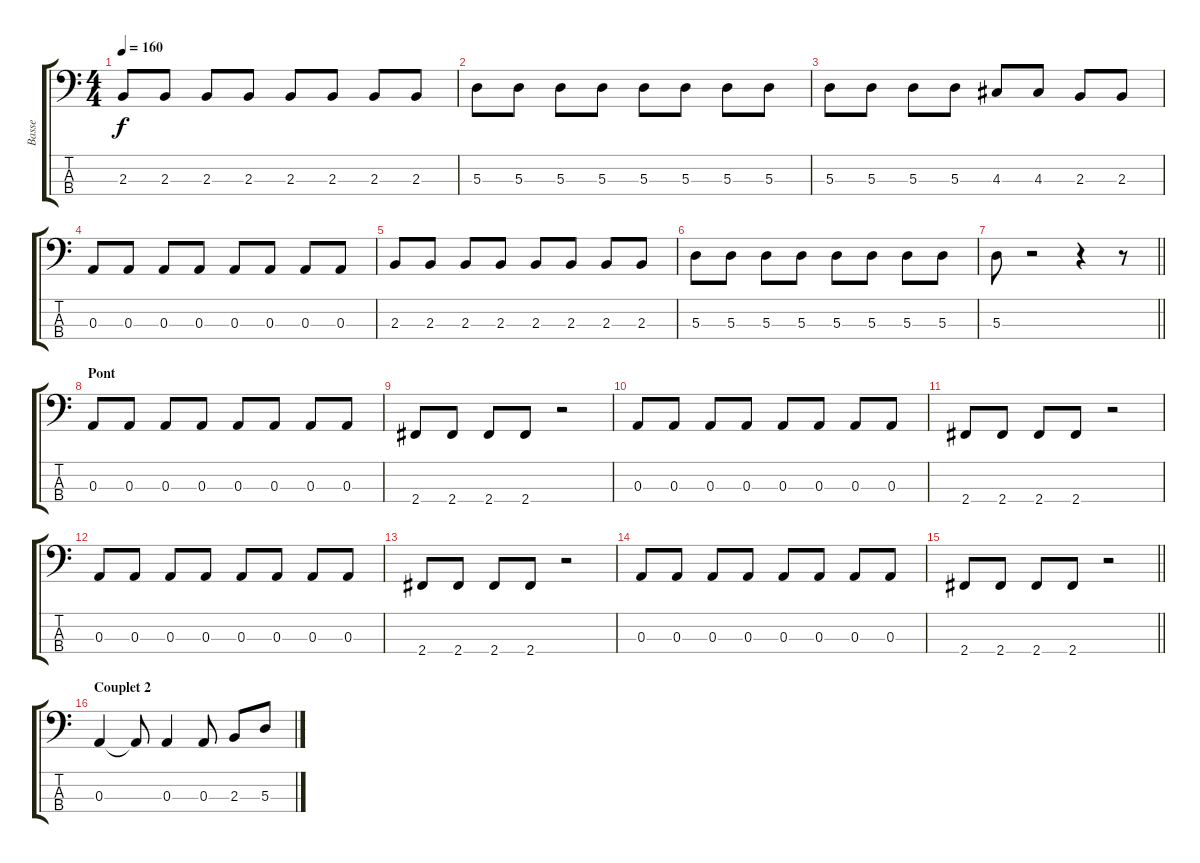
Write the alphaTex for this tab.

\track ("Basse" "Basse") {instrument electricbassfinger}
\staff {score tabs}
\tuning (G2 D2 A1 E1) {hide}
\ts (4 4)
\tempo 160
\clef f4
\ks c
2.3.8{dy f} 2.3.8 2.3.8 2.3.8 2.3.8 2.3.8 2.3.8 2.3.8 |
5.3.8 5.3.8 5.3.8 5.3.8 5.3.8 5.3.8 5.3.8 5.3.8 |
5.3.8 5.3.8 5.3.8 5.3.8 4.3.8 4.3.8 2.3.8 2.3.8 |
0.3.8 0.3.8 0.3.8 0.3.8 0.3.8 0.3.8 0.3.8 0.3.8 |
2.3.8 2.3.8 2.3.8 2.3.8 2.3.8 2.3.8 2.3.8 2.3.8 |
5.3.8 5.3.8 5.3.8 5.3.8 5.3.8 5.3.8 5.3.8 5.3.8 |
\barLineRight lightlight
5.3.8 r.2 r.4 r.8 |
\section ("" "Pont")
0.3.8 0.3.8 0.3.8 0.3.8 0.3.8 0.3.8 0.3.8 0.3.8 |
2.4.8 2.4.8 2.4.8 2.4.8 r.2 |
0.3.8 0.3.8 0.3.8 0.3.8 0.3.8 0.3.8 0.3.8 0.3.8 |
2.4.8 2.4.8 2.4.8 2.4.8 r.2 |
0.3.8 0.3.8 0.3.8 0.3.8 0.3.8 0.3.8 0.3.8 0.3.8 |
2.4.8 2.4.8 2.4.8 2.4.8 r.2 |
0.3.8 0.3.8 0.3.8 0.3.8 0.3.8 0.3.8 0.3.8 0.3.8 |
\barLineRight lightlight
2.4.8 2.4.8 2.4.8 2.4.8 r.2 |
\section ("" "Couplet 2")
0.3.4 0.3{t}.8 0.3.4 0.3.8 2.3.8 5.3.8
